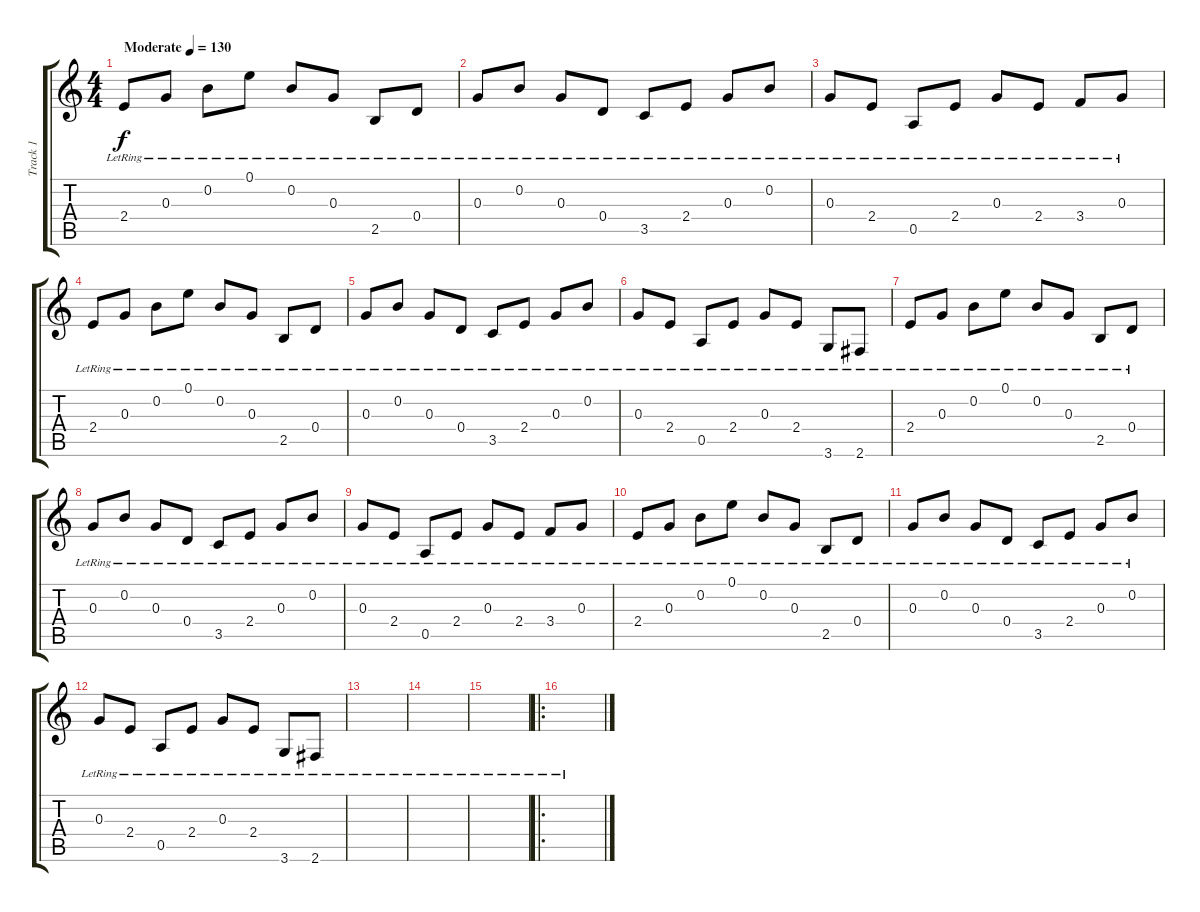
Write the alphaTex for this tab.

\track ("Track 1" "Track 1") {instrument electricguitarclean}
\staff {score tabs}
\tuning (E4 B3 G3 D3 A2 E2) {hide}
\ts (4 4)
\tempo (130 "Moderate")
\clef g2
\ks c
2.4{lr}.8{dy f instrument electricguitarclean} 0.3{lr}.8 0.2{lr}.8 0.1{lr}.8 0.2{lr}.8 0.3{lr}.8 2.5{lr}.8 0.4{lr}.8 |
0.3{lr}.8 0.2{lr}.8 0.3{lr}.8 0.4{lr}.8 3.5{lr}.8 2.4{lr}.8 0.3{lr}.8 0.2{lr}.8 |
0.3{lr}.8 2.4{lr}.8 0.5{lr}.8 2.4{lr}.8 0.3{lr}.8 2.4{lr}.8 3.4{lr}.8 0.3{lr}.8 |
2.4{lr}.8 0.3{lr}.8 0.2{lr}.8 0.1{lr}.8 0.2{lr}.8 0.3{lr}.8 2.5{lr}.8 0.4{lr}.8 |
0.3{lr}.8 0.2{lr}.8 0.3{lr}.8 0.4{lr}.8 3.5{lr}.8 2.4{lr}.8 0.3{lr}.8 0.2{lr}.8 |
0.3{lr}.8 2.4{lr}.8 0.5{lr}.8 2.4{lr}.8 0.3{lr}.8 2.4{lr}.8 3.6{lr}.8 2.6{lr}.8 |
2.4{lr}.8 0.3{lr}.8 0.2{lr}.8 0.1{lr}.8 0.2{lr}.8 0.3{lr}.8 2.5{lr}.8 0.4{lr}.8 |
0.3{lr}.8 0.2{lr}.8 0.3{lr}.8 0.4{lr}.8 3.5{lr}.8 2.4{lr}.8 0.3{lr}.8 0.2{lr}.8 |
0.3{lr}.8 2.4{lr}.8 0.5{lr}.8 2.4{lr}.8 0.3{lr}.8 2.4{lr}.8 3.4{lr}.8 0.3{lr}.8 |
2.4{lr}.8 0.3{lr}.8 0.2{lr}.8 0.1{lr}.8 0.2{lr}.8 0.3{lr}.8 2.5{lr}.8 0.4{lr}.8 |
0.3{lr}.8 0.2{lr}.8 0.3{lr}.8 0.4{lr}.8 3.5{lr}.8 2.4{lr}.8 0.3{lr}.8 0.2{lr}.8 |
0.3{lr}.8 2.4{lr}.8 0.5{lr}.8 2.4{lr}.8 0.3{lr}.8 2.4{lr}.8 3.6{lr}.8 2.6{lr}.8 |
|
|
|
\ro
